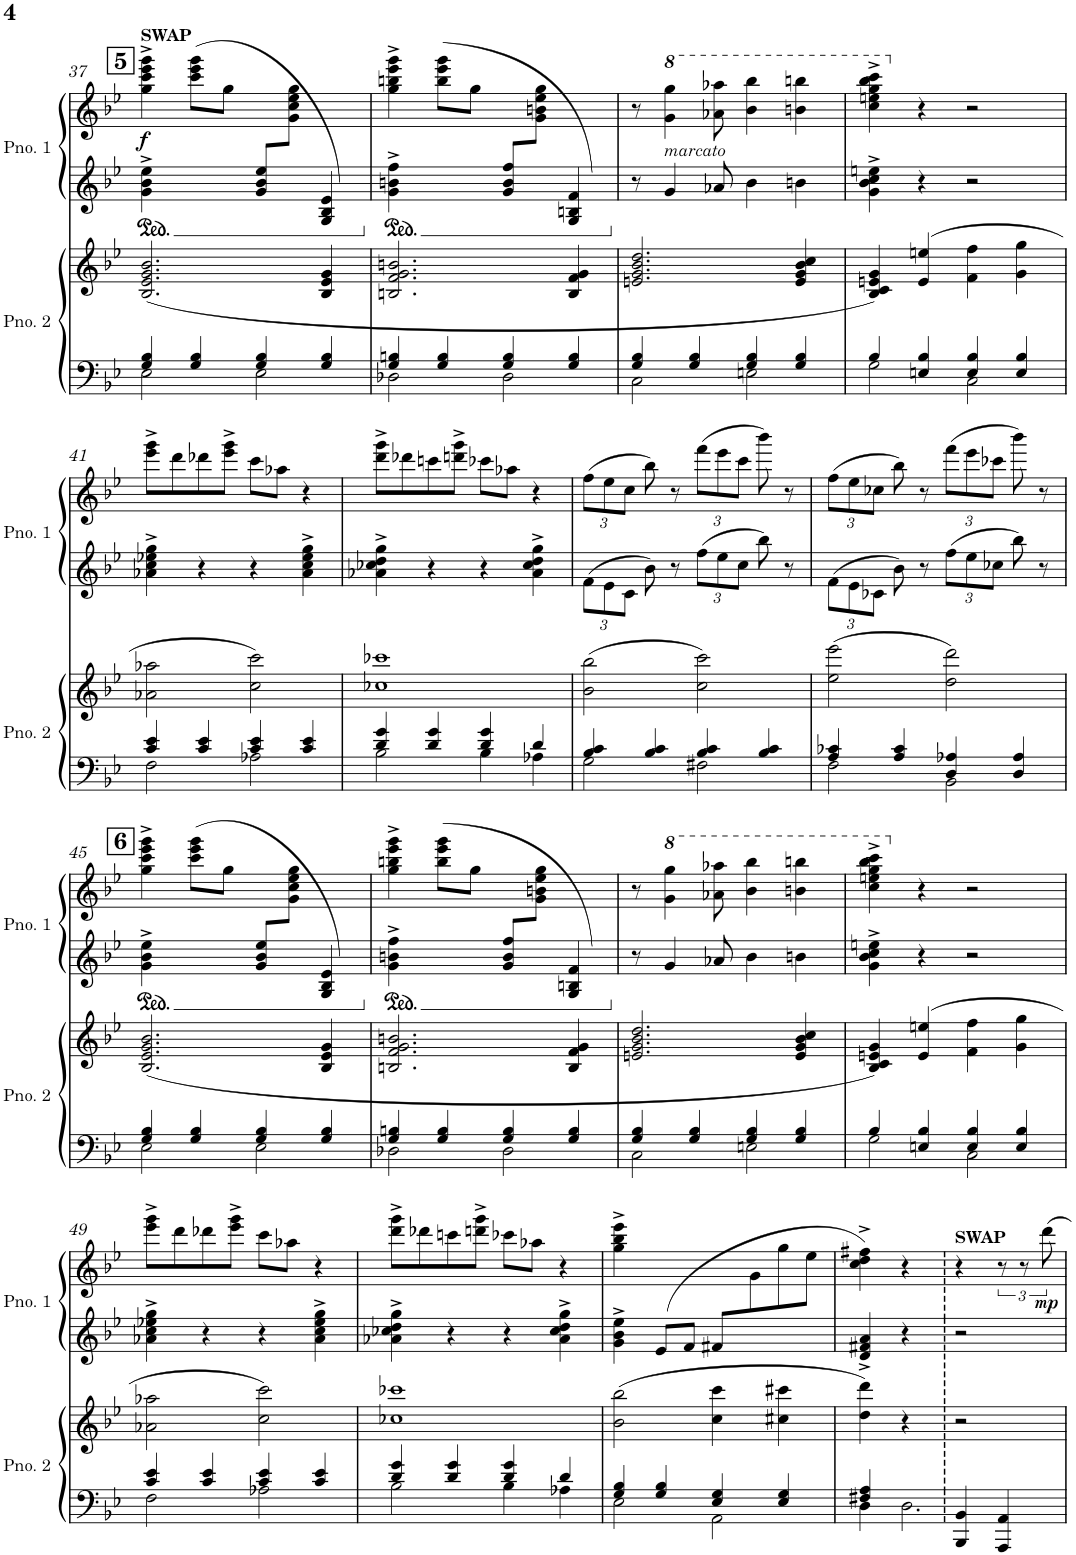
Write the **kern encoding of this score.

**kern	**kern	**kern	**kern	**dynam
*part2	*part2	*part1	*part1	*part1
*staff4	*staff3	*staff2	*staff1	*staff1/2
*I"Piano 2	*	*I"Piano 1	*	*
*I'Pno. 2	*	*I'Pno. 1	*	*
!!LO:PB:g=z
*clefF4	*clefG2	*clefG2	*clefG2	*
*k[b-e-]	*k[b-e-]	*k[b-e-]	*k[b-e-]	*
*M2/2	*M2/2	*M2/2	*M2/2	*
*met(c|)	*met(c|)	*met(c|)	*met(c|)	*
!!LO:REH:place=s1:a:B:cj:fs=14:t=5
=37	=37	=37	=37	=37
*^	*	*^	*	*
!	!	!	!	!	!LO:TX:a:B:t=SWAP	!
!	!	!	!	!	!	!LO:DY:b
4G/ 4B-/	2E-\	(2.B-/ 2.e-/ 2.g/ 2.b-/	2ryy	4g\^ 4b-\^ 4ee-\^	4gg\^ 4ccc\^ 4eee-\^ 4ggg\^	f
4G/ 4B-/	.	.	.	2.ryy	(8ccc\ 8eee-\ 8ggg\L	.
.	.	.	.	.	8gg\J	.
4G/ 4B-/	2E-\	.	8g/ 8b-/ 8ee-/L	.	8ryy	.
.	.	.	8ryy	.	8g\ 8cc\ 8ee-\ 8gg\J	.
4G/ 4B-/	.	4B-/ 4e-/ 4g/	4G/ 4B-/ 4e-/)	.	4ryy	.
=38	=38	=38	=38	=38	=38	=38
4G/ 4Bn/	2D-X\	2.Bn/ 2.f/ 2.g/ 2.bn/	2ryy	4g\^ 4bn\^ 4ff\^	4gg\^ 4bbn\^ 4eee-\^ 4ggg\^	.
4G/ 4B/	.	.	.	2.ryy	(8bb\ 8eee-\ 8ggg\L	.
.	.	.	.	.	8gg\J	.
4G/ 4B/	2D-\	.	8g/ 8b/ 8ff/L	.	8ryy	.
.	.	.	8ryy	.	8g\ 8bn\ 8ee-\ 8gg\J	.
4G/ 4B/	.	4B/ 4f/ 4g/	4G/ 4Bn/ 4f/)	.	4ryy	.
*	*	*	*v	*v	*	*
=39	=39	=39	=39	=39	=39
4G/ 4B-/	2C\	2.en/ 2.g/ 2.b-/ 2.dd/	8r	8r	.
*	*	*	*	*8va	*
!	!	!	!	!LO:TX:b:i:t=marcato	!
.	.	.	4g/	4gg\ 4ggg\	.
4G/ 4B-/	.	.	.	.	.
.	.	.	8a-X/	8aa-X\ 8aaa-X\	.
4G/ 4B-/	2En\	.	4b-\	4bb-\ 4bbb-\	.
4G/ 4B-/	.	4e/ 4g/ 4b-/ 4cc/	4bn\	4bbn\ 4bbbn\	.
=40	=40	=40	=40	=40	=40
4B-/	2G\	4B-/ 4c/ 4en/ 4g/)	4g\^ 4b-\^ 4cc\^ 4een\^	4ccc\^ 4eeen\^ 4ggg\^ 4bbb-\^ 4cccc\^	.
*	*	*	*	*X8va	*
4En/ 4B-/	.	(4e/ 4een/	4r	4r	.
4E/ 4B-/	2C\	4f\ 4ff\	2r	2r	.
4E/ 4B-/	.	4g\ 4gg\	.	.	.
!!LO:LB:g=z
=41	=41	=41	=41	=41	=41
4c/ 4e-/	2F\	2a-X\ 2aa-X\	4a-X\^ 4cc\^ 4ee-X\^ 4gg\^	8eee-\^ 8ggg\^L	.
.	.	.	.	8ddd\	.
4c/ 4e-/	.	.	4r	8ddd-X\	.
.	.	.	.	8eee-\^ 8ggg\^J	.
4c/ 4e-/	2A-X\	2cc\ 2ccc\)	4r	8ccc\L	.
.	.	.	.	8aa-X\J	.
4c/ 4e-/	.	.	4a-\^ 4cc\^ 4ee-\^ 4gg\^	4r	.
=42	=42	=42	=42	=42	=42
4d/ 4g/	2B-\	1cc-X 1ccc-X	4a-X\^ 4cc-X\^ 4dd\^ 4gg\^	8ddd\^ 8ggg\^L	.
.	.	.	.	8ddd-X\	.
4d/ 4g/	.	.	4r	8cccn\	.
.	.	.	.	8dddn\^ 8ggg\^J	.
4d/ 4g/	4B-\	.	4r	8ccc-X\L	.
.	.	.	.	8aa-X\J	.
4d/	4A-X\	.	4a-\^ 4cc-\^ 4dd\^ 4gg\^	4r	.
=43	=43	=43	=43	=43	=43
*	*	*	*Xbrackettup	*Xbrackettup	*
4B-/ 4c/	2G\	(2b-\ 2bb-\	12f\L	(12ff\L	.
.	.	.	12e-\	12ee-\	.
.	.	.	12c\J	12cc\J	.
4B-/ 4c/	.	.	8b-\	8bb-\)	.
.	.	.	8r	8r	.
4B-/ 4c/	2F#X\	2cc\ 2ccc\)	12ff\L	(12fff\L	.
.	.	.	12ee-\	12eee-\	.
.	.	.	12cc\J	12ccc\J	.
4B-/ 4c/	.	.	8bb-\	8bbb-\)	.
.	.	.	8r	8r	.
=44	=44	=44	=44	=44	=44
4A/ 4c-X/	2F\	(2ee-\ 2eee-\	12f\L	(12ff\L	.
.	.	.	12e-\	12ee-\	.
.	.	.	12c-X\J	12cc-X\J	.
4A/ 4c-/	.	.	8b-\	8bb-\)	.
.	.	.	8r	8r	.
4D/ 4A-X/	2BB-\	2dd\ 2ddd\)	12ff\L	(12fff\L	.
.	.	.	12ee-\	12eee-\	.
.	.	.	12cc-X\J	12ccc-X\J	.
4D/ 4A-/	.	.	8bb-\	8bbb-\)	.
.	.	.	8r	8r	.
!!LO:LB:g=z
!!LO:REH:place=s1:a:B:cj:fs=14:t=6
=45	=45	=45	=45	=45	=45
*	*	*	*^	*	*
4G/ 4B-/	2E-\	(2.B-/ 2.e-/ 2.g/ 2.b-/	2ryy	4g\^ 4b-\^ 4ee-\^	4gg\^ 4ccc\^ 4eee-\^ 4ggg\^	.
4G/ 4B-/	.	.	.	2.ryy	(8ccc\ 8eee-\ 8ggg\L	.
.	.	.	.	.	8gg\J	.
4G/ 4B-/	2E-\	.	8g/ 8b-/ 8ee-/L	.	8ryy	.
.	.	.	8ryy	.	8g\ 8cc\ 8ee-\ 8gg\J	.
4G/ 4B-/	.	4B-/ 4e-/ 4g/	4G/ 4B-/ 4e-/)	.	4ryy	.
=46	=46	=46	=46	=46	=46	=46
4G/ 4Bn/	2D-X\	2.Bn/ 2.f/ 2.g/ 2.bn/	2ryy	4g\^ 4bn\^ 4ff\^	4gg\^ 4bbn\^ 4eee-\^ 4ggg\^	.
4G/ 4B/	.	.	.	2.ryy	(8bb\ 8eee-\ 8ggg\L	.
.	.	.	.	.	8gg\J	.
4G/ 4B/	2D-\	.	8g/ 8b/ 8ff/L	.	8ryy	.
.	.	.	8ryy	.	8g\ 8bn\ 8ee-\ 8gg\J	.
4G/ 4B/	.	4B/ 4f/ 4g/	4G/ 4Bn/ 4f/)	.	4ryy	.
*	*	*	*v	*v	*	*
=47	=47	=47	=47	=47	=47
4G/ 4B-/	2C\	2.en/ 2.g/ 2.b-/ 2.dd/	8r	8r	.
*	*	*	*	*8va	*
.	.	.	4g/	4gg\ 4ggg\	.
4G/ 4B-/	.	.	.	.	.
.	.	.	8a-X/	8aa-X\ 8aaa-X\	.
4G/ 4B-/	2En\	.	4b-\	4bb-\ 4bbb-\	.
4G/ 4B-/	.	4e/ 4g/ 4b-/ 4cc/	4bn\	4bbn\ 4bbbn\	.
=48	=48	=48	=48	=48	=48
4B-/	2G\	4B-/ 4c/ 4en/ 4g/)	4g\^ 4b-\^ 4cc\^ 4een\^	4ccc\^ 4eeen\^ 4ggg\^ 4bbb-\^ 4cccc\^	.
*	*	*	*	*X8va	*
4En/ 4B-/	.	(4e/ 4een/	4r	4r	.
4E/ 4B-/	2C\	4f\ 4ff\	2r	2r	.
4E/ 4B-/	.	4g\ 4gg\	.	.	.
!!LO:LB:g=z
=49	=49	=49	=49	=49	=49
4c/ 4e-/	2F\	2a-X\ 2aa-X\	4a-X\^ 4cc\^ 4ee-X\^ 4gg\^	8eee-\^ 8ggg\^L	.
.	.	.	.	8ddd\	.
4c/ 4e-/	.	.	4r	8ddd-X\	.
.	.	.	.	8eee-\^ 8ggg\^J	.
4c/ 4e-/	2A-X\	2cc\ 2ccc\)	4r	8ccc\L	.
.	.	.	.	8aa-X\J	.
4c/ 4e-/	.	.	4a-\^ 4cc\^ 4ee-\^ 4gg\^	4r	.
=50	=50	=50	=50	=50	=50
4d/ 4g/	2B-\	1cc-X 1ccc-X	4a-X\^ 4cc-X\^ 4dd\^ 4gg\^	8ddd\^ 8ggg\^L	.
.	.	.	.	8ddd-X\	.
4d/ 4g/	.	.	4r	8cccn\	.
.	.	.	.	8dddn\^ 8ggg\^J	.
4d/ 4g/	4B-\	.	4r	8ccc-X\L	.
.	.	.	.	8aa-X\J	.
4d/	4A-X\	.	4a-\^ 4cc-\^ 4dd\^ 4gg\^	4r	.
=51	=51	=51	=51	=51	=51
*	*	*	*^	*	*
4G/ 4B-/	2E-\	(2b-\ 2bb-\	4ryy	4g\^ 4b-\^ 4ee-\^	4gg\^ 4bb-\^ 4eee-\^	.
4G/ 4B-/	.	.	(8e-/L	4ryy	4.ryy	.
.	.	.	8f/J	.	.	.
4E-/ 4G/	2AA\	4cc\ 4ccc\	8f#X/L	2ryy	.	.
.	.	.	4.ryy	.	8g\	.
4E-/ 4G/	.	4cc#X\ 4ccc#X\	.	.	8gg\	.
.	.	.	.	.	8ee-\J	.
*	*	*	*v	*v	*	*
=52	=52	=52	=52	=52	=52
4F#X/ 4A/	4D\	4dd\ 4ddd\)	4d/^ 4f#X/^ 4a/^	4cc\^ 4dd\^ 4ff#X\^)	.
4ryy	2.D\	4r	4r	4r	.
!	!	!	!	!LO:TX:a:B:t=SWAP	!
4BBB-/ 4BB-/	.	2r	2r	4r	.
*	*	*	*	*brackettup	*
4AAA/ 4AA/	.	.	.	12r	.
.	.	.	.	12r	.
!	!	!	!	!	!LO:DY:b
.	.	.	.	12ddd\	mp
*v	*v	*	*	*	*
=	=	=	=	=
*-	*-	*-	*-	*-
